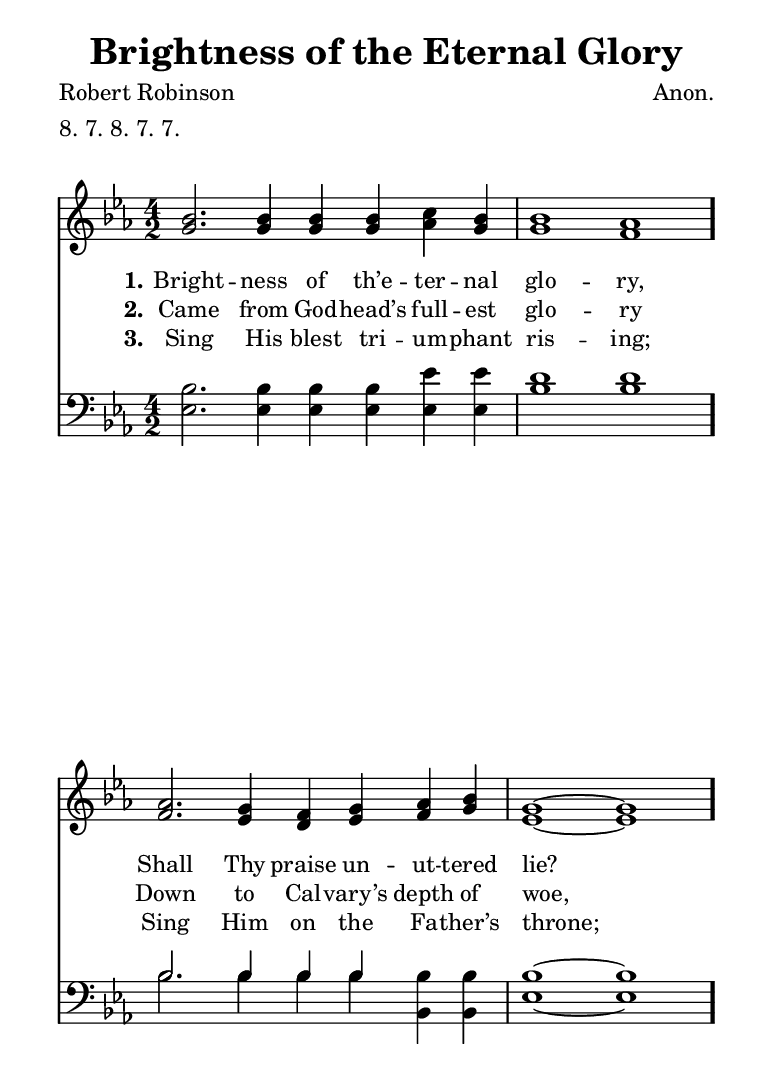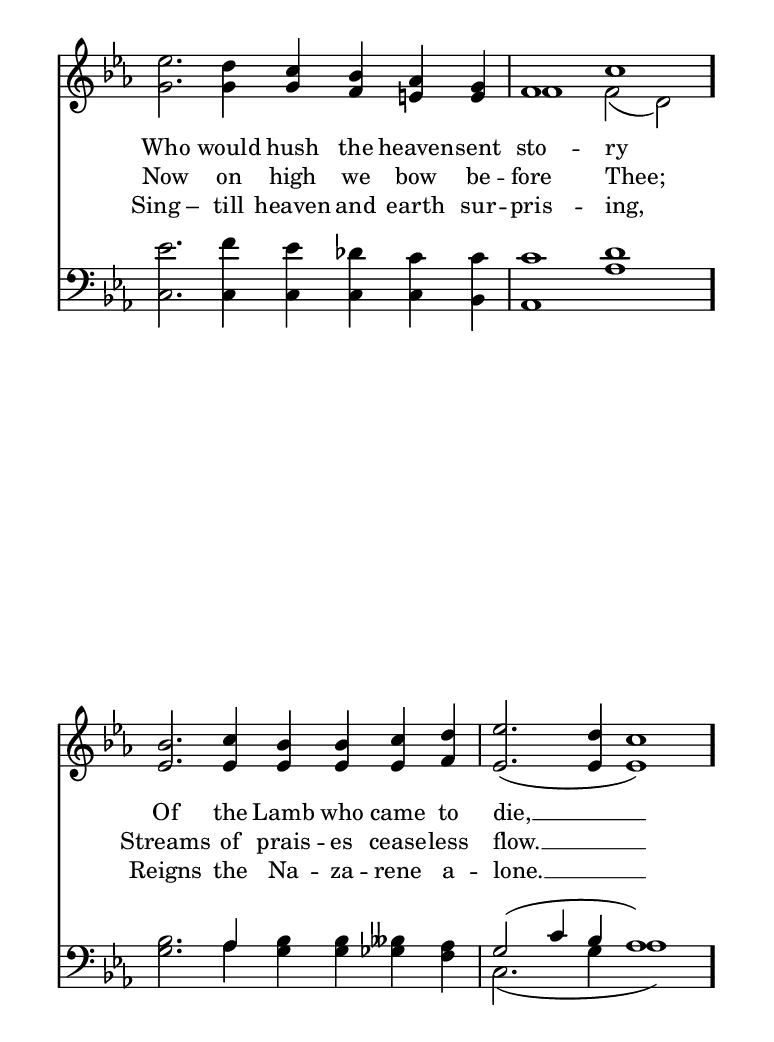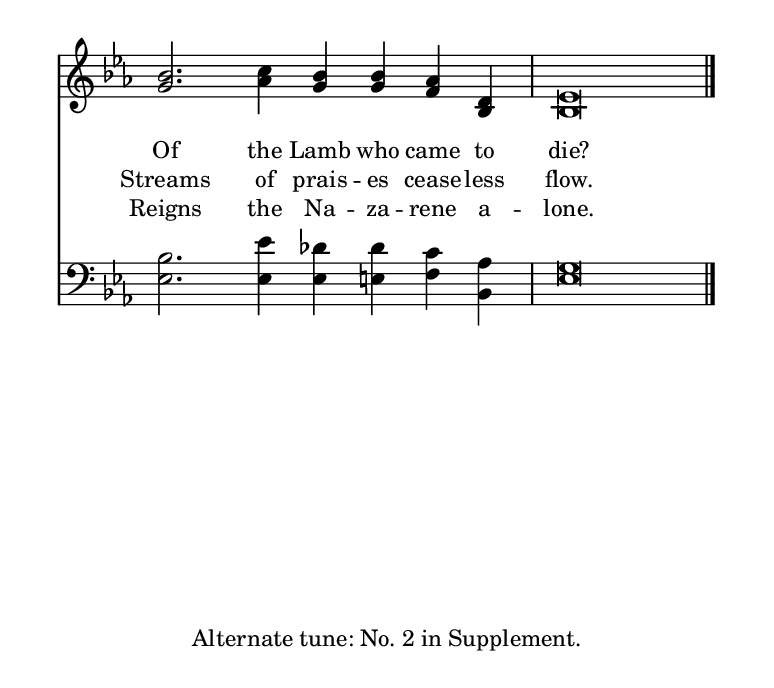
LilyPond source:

\include "common/global.ily"
\paper {
  \include "common/paper.ily"
  ragged-last-bottom = ##t
  systems-per-page = ##f
  system-system-spacing.padding = 8
score-markup-spacing.padding = 3
score-markup-spacing.basic-distance = 3

}

\header{
  hymnnumber = "152"
  title = "Brightness of the Eternal Glory"
  tunename = "Hamilton" % not found at hymnary.org
  meter = "8. 7. 8. 7. 7." % original has 8. 7. 8. 7.
  poet = "Robert Robinson" % see https://hymnary.org/text/brightness_of_the_eternal_glory_shall_th
  composer = "Anon."
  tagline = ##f
}

global = {
  \include "common/overrides.ily"
  \override Staff.TimeSignature.style = #'numbered
  \time 4/2
  \override Score.MetronomeMark.transparent = ##t % hide all fermata changes too
  \tempo 2=80
  \key ees \major
  \autoBeamOff
}

notesSoprano = {
\global
\relative c'' {

  bes2. bes4 bes bes c bes | bes1 aes |
  aes2. g4 f g aes bes | g1 ~ g |
  ees'2. d4 c bes aes g | f1 c' |
  bes2. c4 bes bes c d | ees2.( d4 c1) |
  bes2. c4 bes bes aes d, | ees\breve

  \bar "|."

}
}

notesAlto = {
\global
\relative e' {

  g2. g4 g g aes g | g1 f |
  f2. ees4 d ees f g | ees1 ~ ees |
  g2. g4 g f e e | f1 f2( d) |
  ees2. ees4 ees ees ees f | ees2.( ees4  ees1) |
  g2. aes4 g g f bes, | bes\breve

}
}

notesTenor = {
\global
\relative a {

  bes2. bes4 bes bes ees ees | d1 d |
  bes2. bes4 bes bes bes bes | bes1 ~ bes |
  ees2. f4 ees des c c | c1 d |
  bes2. aes4 bes bes beses aes | g2( c4 bes aes1) |
  bes2. ees4 des des c aes | g\breve

}
}

notesBass = {
\global
\relative f {

  ees2. ees4 ees ees ees ees | bes'1 bes |
  bes2. bes4 bes bes bes, bes | ees1 ~ ees |
  c2. c4 c c c bes | aes1 aes' |
  g2. aes4 g g ges f | c2.( g'4 aes1) |
  ees2. ees4 ees e f bes, | ees\breve

}
}

wordsA = \lyricmode {
\set stanza = "1."

Bright -- ness of th’e -- ter -- nal glo -- ry, \bar "."
Shall Thy praise un -- ut -- tered lie? \bar "."
Who would hush the heaven -- sent sto -- ry \bar "."
%{HIDE>%}Of the Lamb who came to die, __ \bar "." %{<HIDE%}
Of the Lamb who came to die? \bar "."

}

wordsB = \lyricmode {
\set stanza = "2."

Came from God -- head’s full -- est glo -- ry
Down to Cal -- vary’s depth of woe, 
Now on high we bow be -- fore Thee;
%{HIDE>%}Streams of prais -- es cease -- less flow. __ %{<HIDE%}
Streams of prais -- es cease -- less flow.

}

wordsC = \lyricmode {
\set stanza = "3."

Sing His blest tri -- um -- phant ris -- ing;
Sing Him on the Fa -- ther’s throne;
Sing_– till heaven and earth sur -- pris -- ing,
%{HIDE>%}Reigns the Na -- za -- rene a -- lone. __ %{<HIDE%}
Reigns the Na -- za -- rene a -- lone.

}

\score {
  \context ChoirStaff <<
    \context Staff = upper <<
      \set Staff.autoBeaming = ##f
      \set ChoirStaff.systemStartDelimiter = #'SystemStartBar
      \set ChoirStaff.printPartCombineTexts = ##f
      \partcombine #'(2 . 11) \notesSoprano \notesAlto
      \context NullVoice = altos { \voiceTwo << \notesAlto >> }
      \context Lyrics = one   \lyricsto altos \wordsA
      \context Lyrics = two   \lyricsto altos \wordsB
      \context Lyrics = three \lyricsto altos \wordsC
    >>
    \context Staff = men <<
      \set Staff.autoBeaming = ##f
      \clef bass
      \set ChoirStaff.printPartCombineTexts = ##f
      \partcombine #'(2 . 11) \notesTenor \notesBass
    >>
  >>
  \layout {
    \include "common/layout.ily"
  }
  #(cond ((ly:get-option 'eog-midi-permitted) #{ \midi{
    \include "common/midi.ily"
  } #}))
}

\noPageBreak \markup { \fill-line { \line { Alternate tune: No. 2 in Supplement. } } }

\version "2.19.49"  % necessary for upgrading to future LilyPond versions.

% vi:set et ts=2 sw=2 ai nocindent syntax=lilypond:
